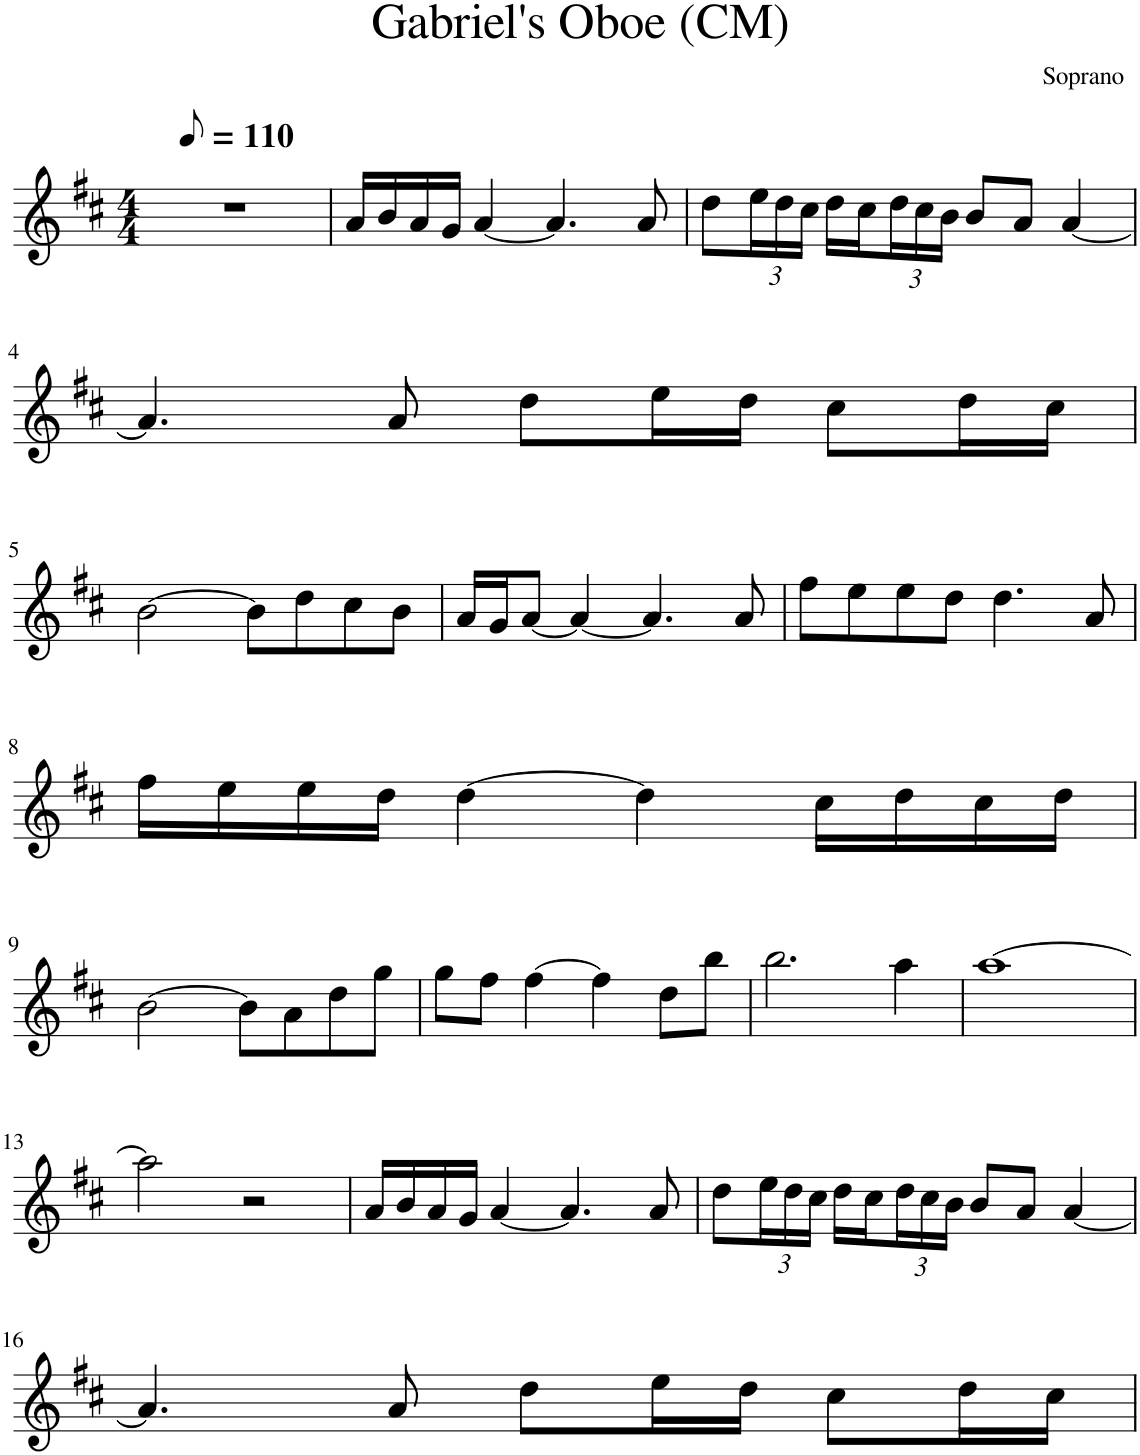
**kern
*part1
*staff1
*I"Soprano Saxophone
*I'S. Sax.
*clefG2
*Trd1c2
*k[f#c#]
*M4/4
=1
1r
=2
16a/LL
16b/
16a/
16g/JJ
*MM55
[4a/
4.a/]
8a/
=3
8dd\L
*Xbrackettup
24ee\L
24dd\
24cc#\JJ
16dd\LL
16cc#\
24dd\
24cc#\
24b\JJ
8b/L
8a/J
[4a/
!!LO:LB:g=z
=4
4.a/]
8a/
8dd\L
16ee\L
16dd\JJ
8cc#\L
16dd\L
16cc#\JJ
!!LO:LB:g=z
=5
[2b\
8b\L]
8dd\
8cc#\
8b\J
=6
16a/LL
16g/J
[8a/J
4a/_
4.a/]
8a/
=7
8ff#\L
8ee\
8ee\
8dd\J
4.dd\
8a/
!!LO:LB:g=z
=8
16ff#\LL
16ee\
16ee\
16dd\JJ
[4dd\
4dd\]
16cc#\LL
16dd\
16cc#\
16dd\JJ
!!LO:LB:g=z
=9
[2b\
8b\L]
8a\
8dd\
8gg\J
=10
8gg\L
8ff#\J
[4ff#\
4ff#\]
8dd\L
8bb\J
=11
2.bb\
4aa\
=12
[1aa
!!LO:LB:g=z
=13
2aa\]
2r
=14
16a/LL
16b/
16a/
16g/JJ
[4a/
4.a/]
8a/
=15
8dd\L
24ee\L
24dd\
24cc#\JJ
16dd\LL
16cc#\
24dd\
24cc#\
24b\JJ
8b/L
8a/J
[4a/
!!LO:LB:g=z
=16
4.a/]
8a/
8dd\L
16ee\L
16dd\JJ
8cc#\L
16dd\L
16cc#\JJ
=
*-
